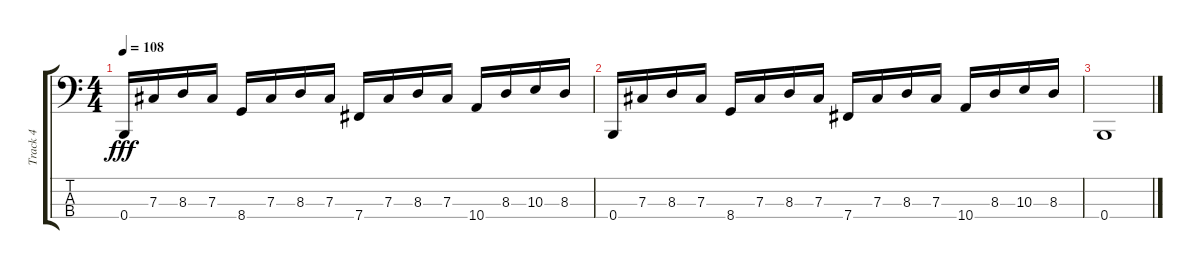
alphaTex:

\track ("Track 4" "Track 4") {instrument electricbasspick}
\staff {score tabs}
\tuning (E2 B1 Gb1 B0) {hide}
\ts (4 4)
\tempo 108
\clef f4
\ks c
0.4.16{dy fff} 7.3.16 8.3.16 7.3.16 8.4.16 7.3.16 8.3.16 7.3.16 7.4.16 7.3.16 8.3.16 7.3.16 10.4.16 8.3.16 10.3.16 8.3.16 |
0.4.16 7.3.16 8.3.16 7.3.16 8.4.16 7.3.16 8.3.16 7.3.16 7.4.16 7.3.16 8.3.16 7.3.16 10.4.16 8.3.16 10.3.16 8.3.16 |
0.4.1
